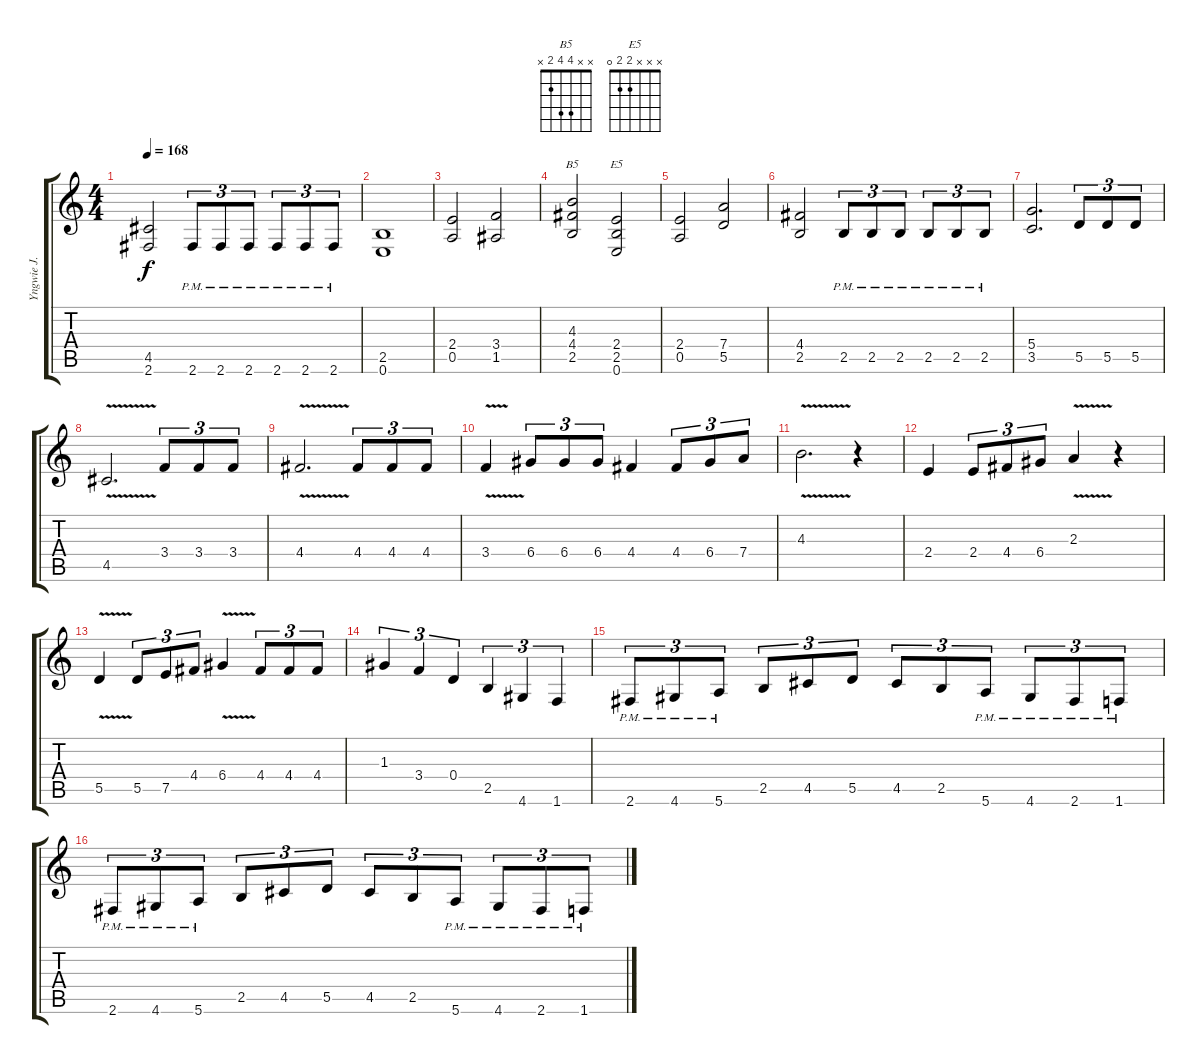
\track ("Yngwie J. Malmsteen (Rythm Guitar)" "Yngwie J. ") {instrument overdrivenguitar}
\staff {score tabs}
\tuning (E4 B3 G3 D3 A2 E2) {hide}
\chord ("B5" x x 4 4 2 x)
\chord ("E5" x x x 2 2 0)
\ts (4 4)
\tempo 168
\clef g2
\ks c
(4.5 2.6).2{dy f} 2.6{pm}.8{tu (3 2)} 2.6{pm}.8{tu (3 2)} 2.6{pm}.8{tu (3 2)} 2.6{pm}.8{tu (3 2)} 2.6{pm}.8{tu (3 2)} 2.6{pm}.8{tu (3 2)} |
(2.5 0.6).1 |
(2.4 0.5).2 (3.4 1.5).2 |
(4.3 4.4 2.5).2{ch "B5"} (2.4 2.5 0.6).2{ch "E5"} |
(2.4 0.5).2 (7.4 5.5).2 |
(4.4 2.5).2 2.5{pm}.8{tu (3 2)} 2.5{pm}.8{tu (3 2)} 2.5{pm}.8{tu (3 2)} 2.5{pm}.8{tu (3 2)} 2.5{pm}.8{tu (3 2)} 2.5{pm}.8{tu (3 2)} |
(5.4 3.5).2{d} 5.5.8{tu (3 2)} 5.5.8{tu (3 2)} 5.5.8{tu (3 2)} |
4.5{v}.2{d} 3.4.8{tu (3 2)} 3.4.8{tu (3 2)} 3.4.8{tu (3 2)} |
4.4{v}.2{d} 4.4.8{tu (3 2)} 4.4.8{tu (3 2)} 4.4.8{tu (3 2)} |
3.4{v}.4 6.4.8{tu (3 2)} 6.4.8{tu (3 2)} 6.4.8{tu (3 2)} 4.4.4 4.4.8{tu (3 2)} 6.4.8{tu (3 2)} 7.4.8{tu (3 2)} |
4.3{v}.2{d} r.4 |
2.4.4 2.4.8{tu (3 2)} 4.4.8{tu (3 2)} 6.4.8{tu (3 2)} 2.3{v}.4 r.4 |
5.5{v}.4 5.5.8{tu (3 2)} 7.5.8{tu (3 2)} 4.4.8{tu (3 2)} 6.4{v}.4 4.4.8{tu (3 2)} 4.4.8{tu (3 2)} 4.4.8{tu (3 2)} |
1.3.4{tu (3 2)} 3.4.4{tu (3 2)} 0.4.4{tu (3 2)} 2.5.4{tu (3 2)} 4.6.4{tu (3 2)} 1.6.4{tu (3 2)} |
2.6{pm}.8{tu (3 2)} 4.6{pm}.8{tu (3 2)} 5.6{pm}.8{tu (3 2)} 2.5.8{tu (3 2)} 4.5.8{tu (3 2)} 5.5.8{tu (3 2)} 4.5.8{tu (3 2)} 2.5.8{tu (3 2)} 5.6{pm}.8{tu (3 2)} 4.6{pm}.8{tu (3 2)} 2.6{pm}.8{tu (3 2)} 1.6{pm}.8{tu (3 2)} |
2.6{pm}.8{tu (3 2)} 4.6{pm}.8{tu (3 2)} 5.6{pm}.8{tu (3 2)} 2.5.8{tu (3 2)} 4.5.8{tu (3 2)} 5.5.8{tu (3 2)} 4.5.8{tu (3 2)} 2.5.8{tu (3 2)} 5.6{pm}.8{tu (3 2)} 4.6{pm}.8{tu (3 2)} 2.6{pm}.8{tu (3 2)} 1.6{pm}.8{tu (3 2)}
